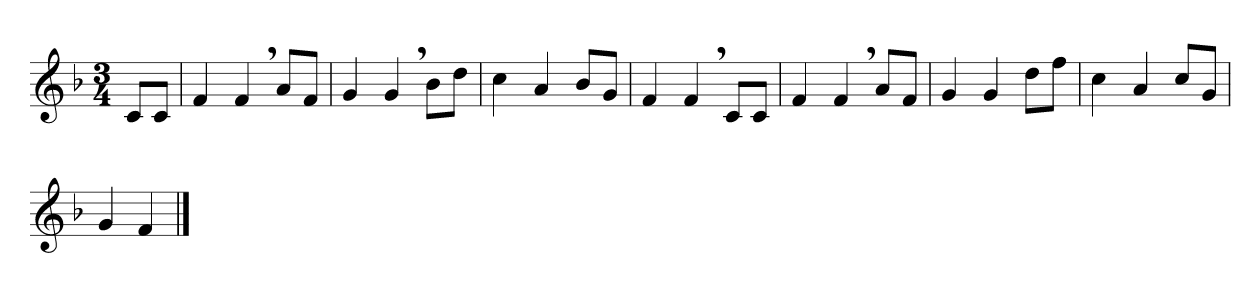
**kern
*part1
*staff1
*clefG2
*k[b-]
*M3/4
=
8c/L
8c/J
=
4f
4f,
8a/L
8f/J
=
4g
4g,
8b-\L
8dd\J
=
4cc
4a
8b-/L
8g/J
=
4f
4f,
8c/L
8c/J
=
4f
4f,
8a/L
8f/J
=
4g
4g
8dd\L
8ff\J
=
4cc
4a
8cc/L
8g/J
=
4g
4f
==
*-
